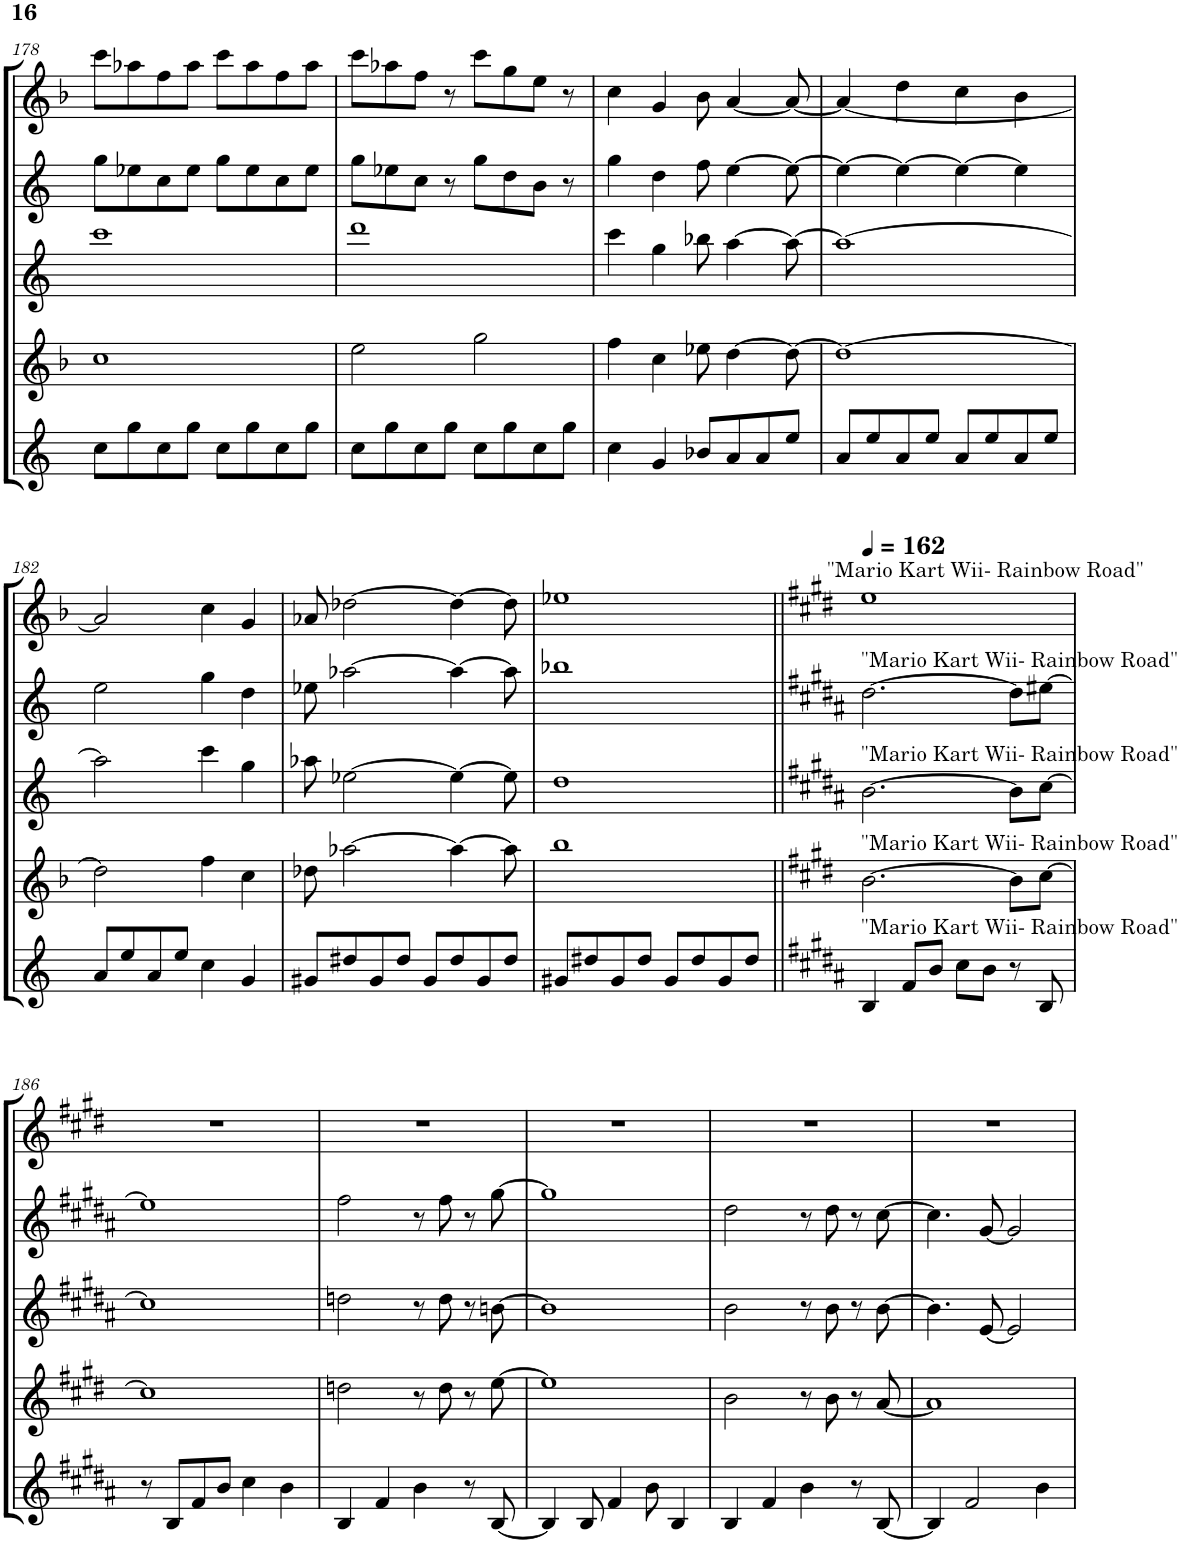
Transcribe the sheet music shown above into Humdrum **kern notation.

**kern	**kern	**kern	**kern	**kern
*part5	*part4	*part3	*part2	*part1
*staff5	*staff4	*staff3	*staff2	*staff1
*I"Baritone Saxophone	*I"Tenor Saxophone	*I"Alto Saxophone	*I"Alto Saxophone	*I"Soprano Saxophone
*I'Bar Sax	*I'T Sax	*I'A Sax	*I'A Sax	*I'S Sax
!!LO:PB:g=z
*clefG2	*clefG2	*clefG2	*clefG2	*clefG2
*Trd12c21	*Trd8c14	*Trd5c9	*Trd5c9	*Trd1c2
*k[]	*k[b-]	*k[]	*k[]	*k[b-]
*M4/4	*M4/4	*M4/4	*M4/4	*M4/4
=178	=178	=178	=178	=178
8cc\L	1cc	1ccc	8gg\L	8ccc\L
8gg\	.	.	8ee-X\	8aa-X\
8cc\	.	.	8cc\	8ff\
8gg\J	.	.	8ee-\J	8aa-\J
8cc\L	.	.	8gg\L	8ccc\L
8gg\	.	.	8ee-\	8aa-\
8cc\	.	.	8cc\	8ff\
8gg\J	.	.	8ee-\J	8aa-\J
=179	=179	=179	=179	=179
8cc\L	2ee\	1ddd	8gg\L	8ccc\L
8gg\	.	.	8ee-X\	8aa-X\
8cc\	.	.	8cc\J	8ff\J
8gg\J	.	.	8r	8r
8cc\L	2gg\	.	8gg\L	8ccc\L
8gg\	.	.	8dd\	8gg\
8cc\	.	.	8b\J	8ee\J
8gg\J	.	.	8r	8r
=180	=180	=180	=180	=180
4cc\	4ff\	4ccc\	4gg\	4cc\
4g/	4cc\	4gg\	4dd\	4g/
8b-X/L	8ee-X\	8bb-X\	8ff\	8b-\
8a/	[4dd\	[4aa\	[4ee\	[4a/
8a/	.	.	.	.
8ee/J	8dd\_	8aa\_	8ee\_	8a/_
=181	=181	=181	=181	=181
8a/L	1dd_	1aa_	4ee\_	4a/_
8ee/	.	.	.	.
8a/	.	.	4ee\_	4dd\
8ee/J	.	.	.	.
8a/L	.	.	4ee\_	4cc\
8ee/	.	.	.	.
8a/	.	.	4ee\]	4b-\
8ee/J	.	.	.	.
!!LO:LB:g=z
=182	=182	=182	=182	=182
8a/L	2dd\]	2aa\]	2ee\	2a/]
8ee/	.	.	.	.
8a/	.	.	.	.
8ee/J	.	.	.	.
4cc\	4ff\	4ccc\	4gg\	4cc\
4g/	4cc\	4gg\	4dd\	4g/
=183	=183	=183	=183	=183
8g#X/L	8dd-X\	8aa-X\	8ee-X\	8a-X/
8dd#X/	[2aa-X\	[2ee-X\	[2aa-X\	[2dd-X\
8g#/	.	.	.	.
8dd#/J	.	.	.	.
8g#/L	.	.	.	.
8dd#/	4aa-\_	4ee-\_	4aa-\_	4dd-\_
8g#/	.	.	.	.
8dd#/J	8aa-\]	8ee-\]	8aa-\]	8dd-\]
=184	=184	=184	=184	=184
8g#X/L	1bb-	1dd	1bb-X	1ee-X
8dd#X/	.	.	.	.
8g#/	.	.	.	.
8dd#/J	.	.	.	.
8g#/L	.	.	.	.
8dd#/	.	.	.	.
8g#/	.	.	.	.
8dd#/J	.	.	.	.
=185||	=185||	=185||	=185||	=185||
*k[f#c#g#d#a#]	*k[f#c#g#d#]	*k[f#c#g#d#a#]	*k[f#c#g#d#a#]	*k[f#c#g#d#]
*	*	*	*	*MM162
!	!	!	!	!LO:TX:a:t="Mario Kart Wii- Rainbow Road"
!	!	!	!LO:TX:a:t="Mario Kart Wii- Rainbow Road"	!
!	!	!LO:TX:a:t="Mario Kart Wii- Rainbow Road"	!	!
!	!LO:TX:a:t="Mario Kart Wii- Rainbow Road"	!	!	!
!LO:TX:a:t="Mario Kart Wii- Rainbow Road"	!	!	!	!
4B/	[2.b\	[2.b\	[2.dd#\	1ee
8f#/L	.	.	.	.
8b/J	.	.	.	.
8cc#\L	.	.	.	.
8b\J	.	.	.	.
8r	8b\L]	8b\L]	8dd#\L]	.
8B/	[8cc#\J	[8cc#\J	[8ee#X\J	.
!!LO:LB:g=z
=186	=186	=186	=186	=186
8r	1cc#]	1cc#]	1ee#]	1r
8B/L	.	.	.	.
8f#/	.	.	.	.
8b/J	.	.	.	.
4cc#\	.	.	.	.
4b\	.	.	.	.
=187	=187	=187	=187	=187
4B/	2ddn\	2ddn\	2ff#\	1r
4f#/	.	.	.	.
4b\	8r	8r	8r	.
.	8dd\	8dd\	8ff#\	.
8r	8r	8r	8r	.
[8B/	[8ee\	[8bn\	[8gg#\	.
=188	=188	=188	=188	=188
4B/]	1ee]	1b]	1gg#]	1r
8B/	.	.	.	.
4f#/	.	.	.	.
8b\	.	.	.	.
4B/	.	.	.	.
=189	=189	=189	=189	=189
4B/	2b\	2b\	2dd#\	1r
4f#/	.	.	.	.
4b\	8r	8r	8r	.
.	8b\	8b\	8dd#\	.
8r	8r	8r	8r	.
[8B/	[8a/	[8b\	[8cc#\	.
=190	=190	=190	=190	=190
4B/]	1a]	4.b\]	4.cc#\]	1r
2f#/	.	.	.	.
.	.	[8e/	[8g#/	.
.	.	2e/]	2g#/]	.
4b\	.	.	.	.
=	=	=	=	=
*-	*-	*-	*-	*-
